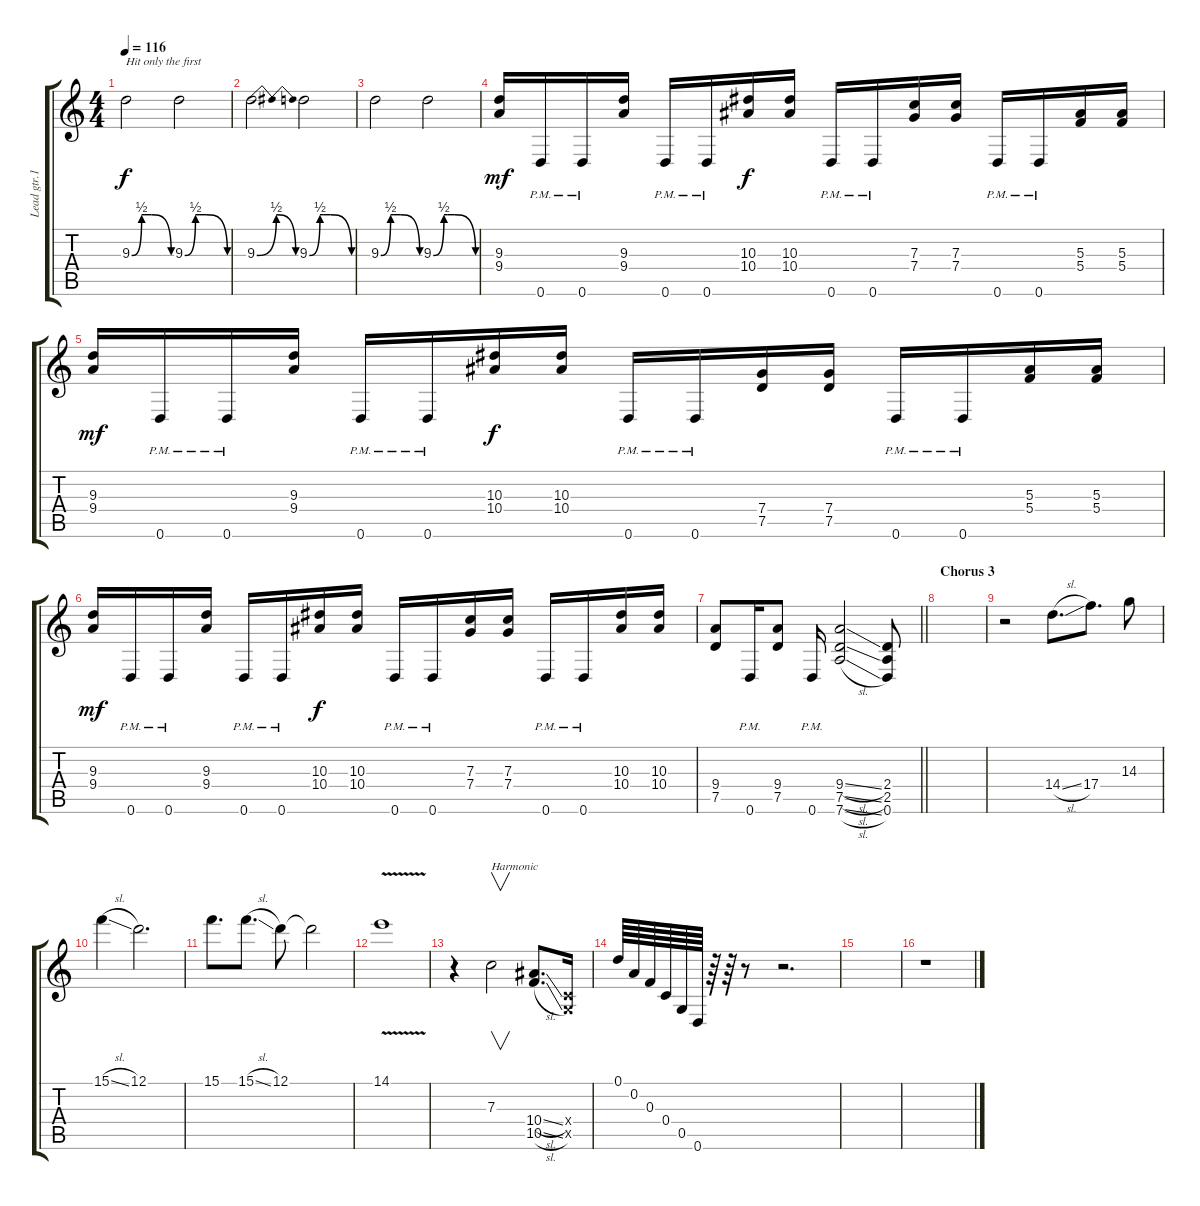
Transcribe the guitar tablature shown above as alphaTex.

\track ("Lead gtr.1" "Lead gtr.1") {instrument distortionguitar}
\staff {score tabs}
\tuning (D4 A3 F3 C3 G2 D2) {hide}
\ts (4 4)
\tempo 116
\clef g2
\ks c
9.3{be (custom 0 0 15 2 20 2 30 2 60 0)}.2{txt "Hit only the first" dy f} 9.3{be (custom 0 0 15 2 20 2 30 2 60 0)}.2 |
9.3{be (bendrelease 0 0 15 2 30 2 60 0)}.2 9.3{be (custom 0 0 15 2 20 2 30 2 60 0)}.2 |
9.3{be (custom 0 0 15 2 20 2 30 2 60 0)}.2 9.3{be (custom 0 0 15 2 20 2 30 2 60 0)}.2 |
(9.3 9.4).16{dy mf volume 11 balance 2 instrument distortionguitar} 0.6{pm}.16 0.6{pm}.16 (9.3 9.4).16 0.6{pm}.16 0.6{pm}.16 (10.3 10.4).16{dy f} (10.3 10.4).16 0.6{pm}.16 0.6{pm}.16 (7.3 7.4).16 (7.3 7.4).16 0.6{pm}.16 0.6{pm}.16 (5.3 5.4).16 (5.3 5.4).16 |
(9.3 9.4).16{dy mf} 0.6{pm}.16 0.6{pm}.16 (9.3 9.4).16 0.6{pm}.16 0.6{pm}.16 (10.3 10.4).16{dy f} (10.3 10.4).16 0.6{pm}.16 0.6{pm}.16 (7.4 7.5).16 (7.4 7.5).16 0.6{pm}.16 0.6{pm}.16 (5.3 5.4).16 (5.3 5.4).16 |
(9.3 9.4).16{dy mf} 0.6{pm}.16 0.6{pm}.16 (9.3 9.4).16 0.6{pm}.16 0.6{pm}.16 (10.3 10.4).16{dy f} (10.3 10.4).16 0.6{pm}.16 0.6{pm}.16 (7.3 7.4).16 (7.3 7.4).16 0.6{pm}.16 0.6{pm}.16 (10.3 10.4).16 (10.3 10.4).16 |
\barLineRight lightlight
(9.4 7.5).8 0.6{pm}.16 (9.4 7.5).8 0.6{pm}.16 (9.4{sl} 7.5{sl} 7.6{sl}).2 (2.4 2.5 0.6).8 |
\section ("" "Chorus 3")
|
r.2 14.4{sl}.8{d volume 9 balance 8} 17.4.8{d} 14.3.8 |
15.1{sl}.4 12.1.2{d} |
15.1.8{d} 15.1{sl}.8{d} 12.1.8 12.1{t}.2 |
14.1{v}.1 |
r.4 7.3.2{v txt "Harmonic" volume 11 instrument guitarharmonics} (10.4{sl} 10.5{sl}).8{d volume 9 instrument distortionguitar} (0.4{x} 0.5{x}).16 |
0.1.64{volume 0} 0.2.64 0.3.64 0.4.64 0.5.64 0.6.64 r.64 r.64 r.8 r.2{d} |
|
r.1{volume 16 balance 2}
